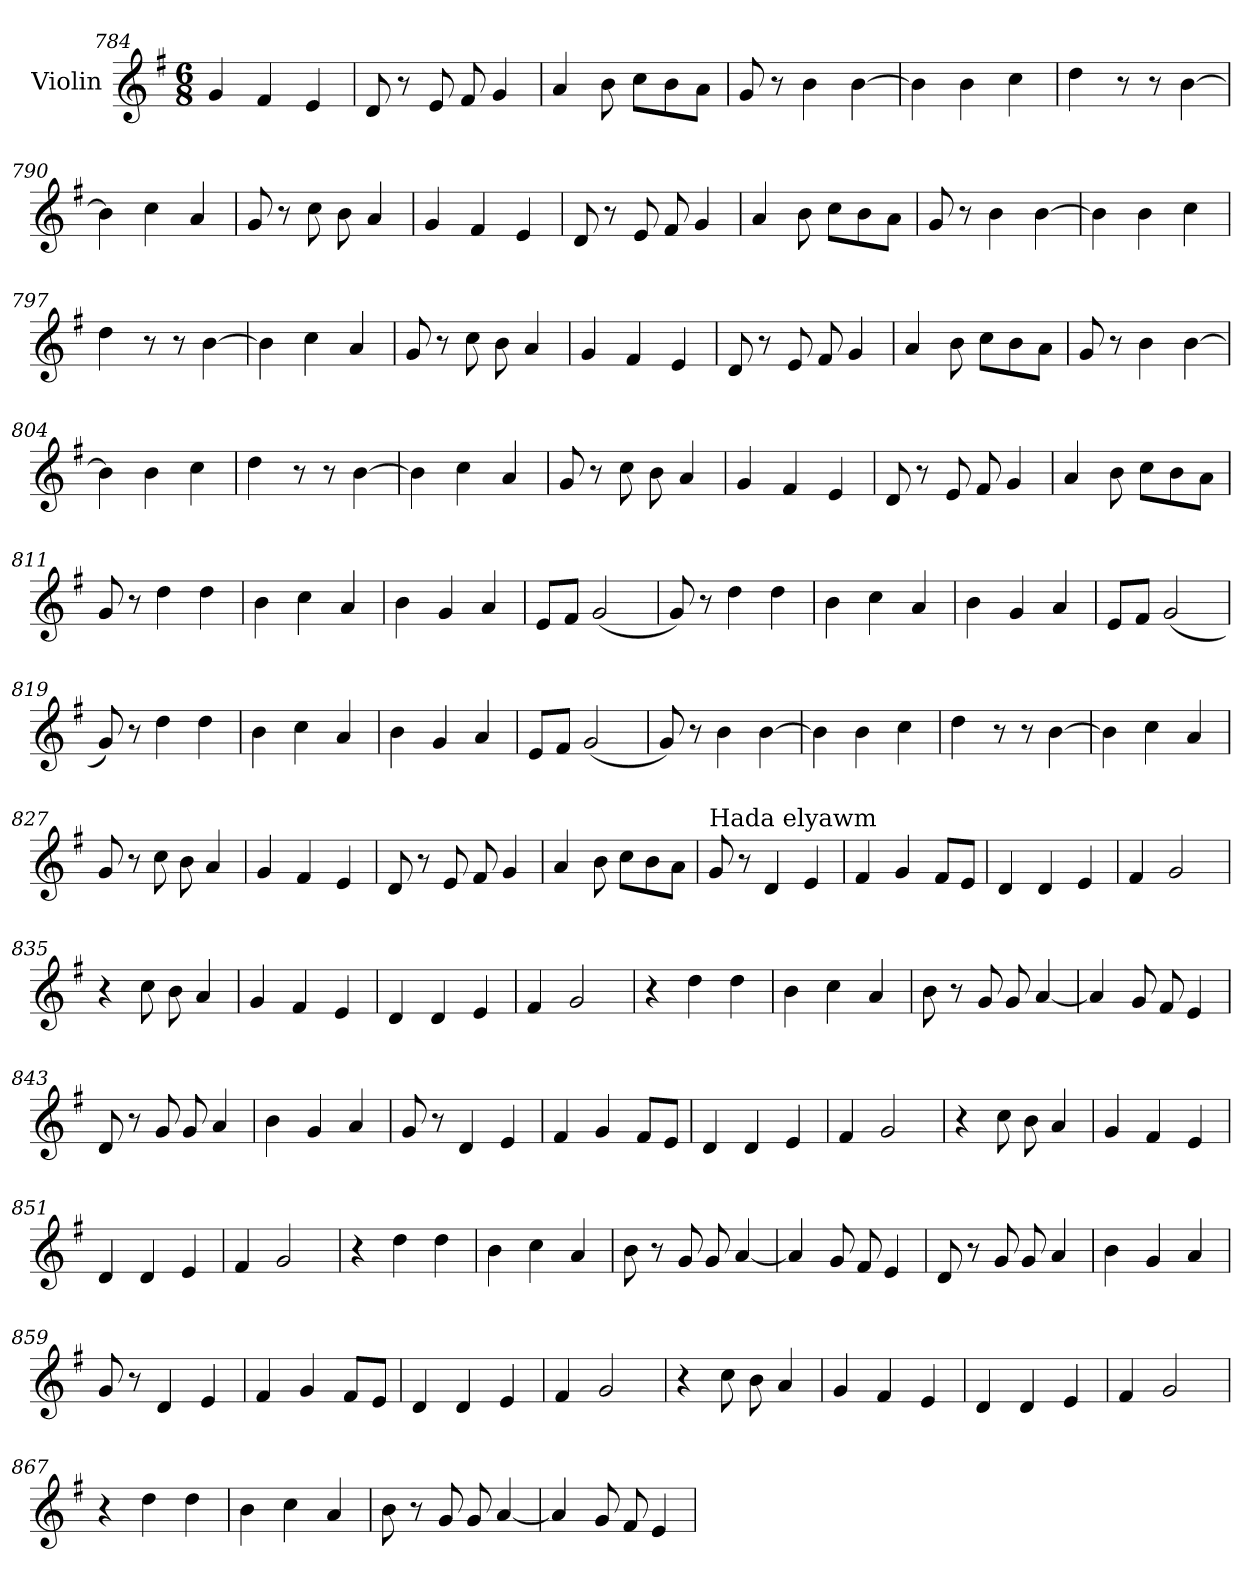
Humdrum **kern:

**kern
*part1
*staff1
*I"Violin
*clefG2
*k[f#]
*G:
*M6/8
=784
4g/
4f#/
4e/
=785
8d/
8r
8ei/
8f#i/
4gi/
=786
4a/
8b\
8cc\L
8b\
8a\J
=787
8g/
8r
4b\
[4b\
=788
4b\]
4b\
4cc\
!!LO:LB:g=z
=789
4dd\
8r
8r
[4b\
=790
4b\]
4cc\
4a/
=791
8g/
8r
8cc\
8b\
4a/
=792
4g/
4f#/
4e/
=793
8d/
8r
8ei/
8f#i/
4gi/
=794
4a/
8b\
8cc\L
8b\
8a\J
!!LO:LB:g=z
=795
8g/
8r
4b\
[4b\
=796
4b\]
4b\
4cc\
=797
4dd\
8r
8r
[4b\
=798
4b\]
4cc\
4a/
=799
8g/
8r
8cc\
8b\
4a/
=800
4g/
4f#/
4e/
=801
8d/
8r
8ei/
8f#i/
4gi/
!!LO:LB:g=z
=802
4a/
8b\
8cc\L
8b\
8a\J
=803
8g/
8r
4b\
[4b\
=804
4b\]
4b\
4cc\
=805
4dd\
8r
8r
[4b\
=806
4b\]
4cc\
4a/
=807
8g/
8r
8cc\
8b\
4a/
=808
4g/
4f#/
4e/
!!LO:LB:g=z
=809
8d/
8r
8ei/
8f#i/
4gi/
=810
4a/
8b\
8cc\L
8b\
8a\J
=811
8g/
8r
4dd\
4dd\
=812
4b\
4cc\
4a/
=813
4b\
4g/
4a/
=814
8ei/L
8f#i/J
(<2gi/
!!LO:LB:g=z
=815
8g/)
8r
4dd\
4dd\
=816
4b\
4cc\
4a/
=817
4b\
4g/
4a/
=818
8ei/L
8f#i/J
(<2gi/
=819
8g/)
8r
4dd\
4dd\
=820
4b\
4cc\
4a/
=821
4b\
4g/
4a/
!!LO:LB:g=z
=822
8ei/L
8f#i/J
(<2gi/
=823
8g/)
8r
4b\
[4b\
=824
4b\]
4b\
4cc\
=825
4dd\
8r
8r
[4b\
=826
4b\]
4cc\
4a/
=827
8g/
8r
8cc\
8b\
4a/
=828
4g/
4f#/
4e/
!!LO:LB:g=z
=829
8d/
8r
8ei/
8f#i/
4gi/
=830
4a/
8b\
8cc\L
8b\
8a\J
=831
*MM150
!LO:TX:a:t=Hada elyawm
8g/
8r
4d/
4e/
=832
4f#/
4g/
8f#/L
8e/J
=833
4d/
4d/
4e/
=834
4f#/
2g/
=835
4r
8cc\
8b\
4a/
!!LO:PB:g=z
=836
4g/
4f#/
4e/
=837
4d/
4d/
4e/
=838
4f#/
2g/
=839
4r
4dd\
4dd\
=840
4b\
4cc\
4a/
=841
8b\
8r
8g/
8g/
[4a/
=842
4a/]
8g/
8f#/
4e/
!!LO:LB:g=z
=843
8d/
8r
8g/
8g/
4a/
=844
4b\
4g/
4a/
=845
8g/
8r
4d/
4e/
=846
4f#/
4g/
8f#/L
8e/J
=847
4d/
4d/
4e/
=848
4f#/
2g/
=849
4r
8cc\
8b\
4a/
!!LO:LB:g=z
=850
4g/
4f#/
4e/
=851
4d/
4d/
4e/
=852
4f#/
2g/
=853
4r
4dd\
4dd\
=854
4b\
4cc\
4a/
=855
8b\
8r
8g/
8g/
[4a/
=856
4a/]
8g/
8f#/
4e/
!!LO:LB:g=z
=857
8d/
8r
8g/
8g/
4a/
=858
4b\
4g/
4a/
=859
8g/
8r
4d/
4e/
=860
4f#/
4g/
8f#/L
8e/J
=861
4d/
4d/
4e/
=862
4f#/
2g/
=863
4r
8cc\
8b\
4a/
!!LO:LB:g=z
=864
4g/
4f#/
4e/
=865
4d/
4d/
4e/
=866
4f#/
2g/
=867
4r
4dd\
4dd\
=868
4b\
4cc\
4a/
=869
8b\
8r
8g/
8g/
[4a/
=870
4a/]
8g/
8f#/
4e/
=
*-
